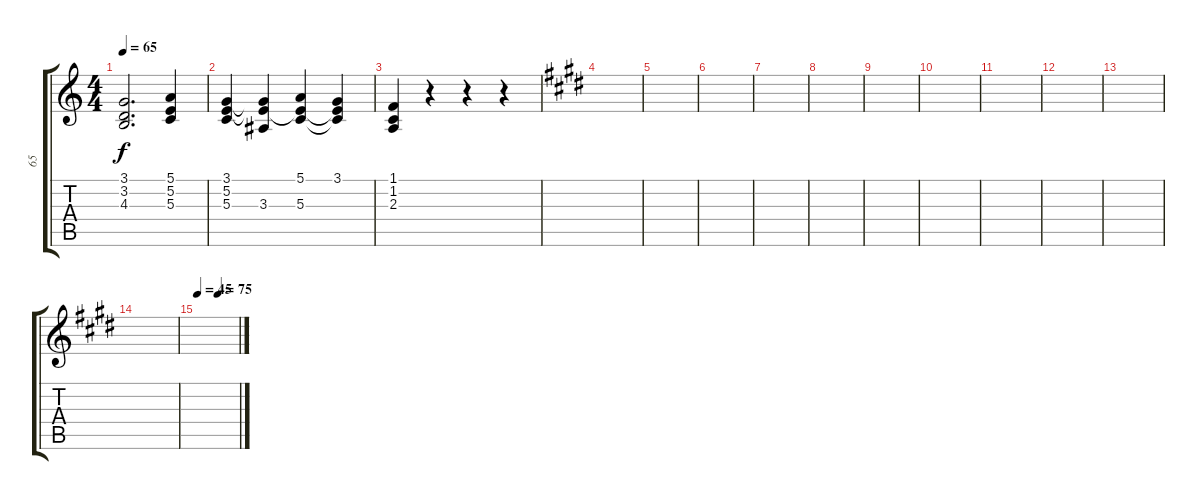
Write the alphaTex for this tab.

\track ("65" "65") {instrument choiraahs}
\staff {score tabs}
\tuning (E4 B3 G3 D3 A2 E2) {hide}
\ts (4 4)
\tempo 65
\clef g2
\ks c
(3.1 3.2 4.3).2{d dy f} (5.1 5.2 5.3).4 |
(3.1 5.2 5.3).4 (3.1{t} 5.2{t} 3.3).4 (5.1 5.2{t} 5.3).4 (3.1 5.2{t} 5.3{t}).4 |
(1.1 1.2 2.3).4 r.4 r.4 r.4 |
\ks e
|
|
|
|
|
|
|
|
|
|
|
\tempo 45
\tempo (75 0.5)
